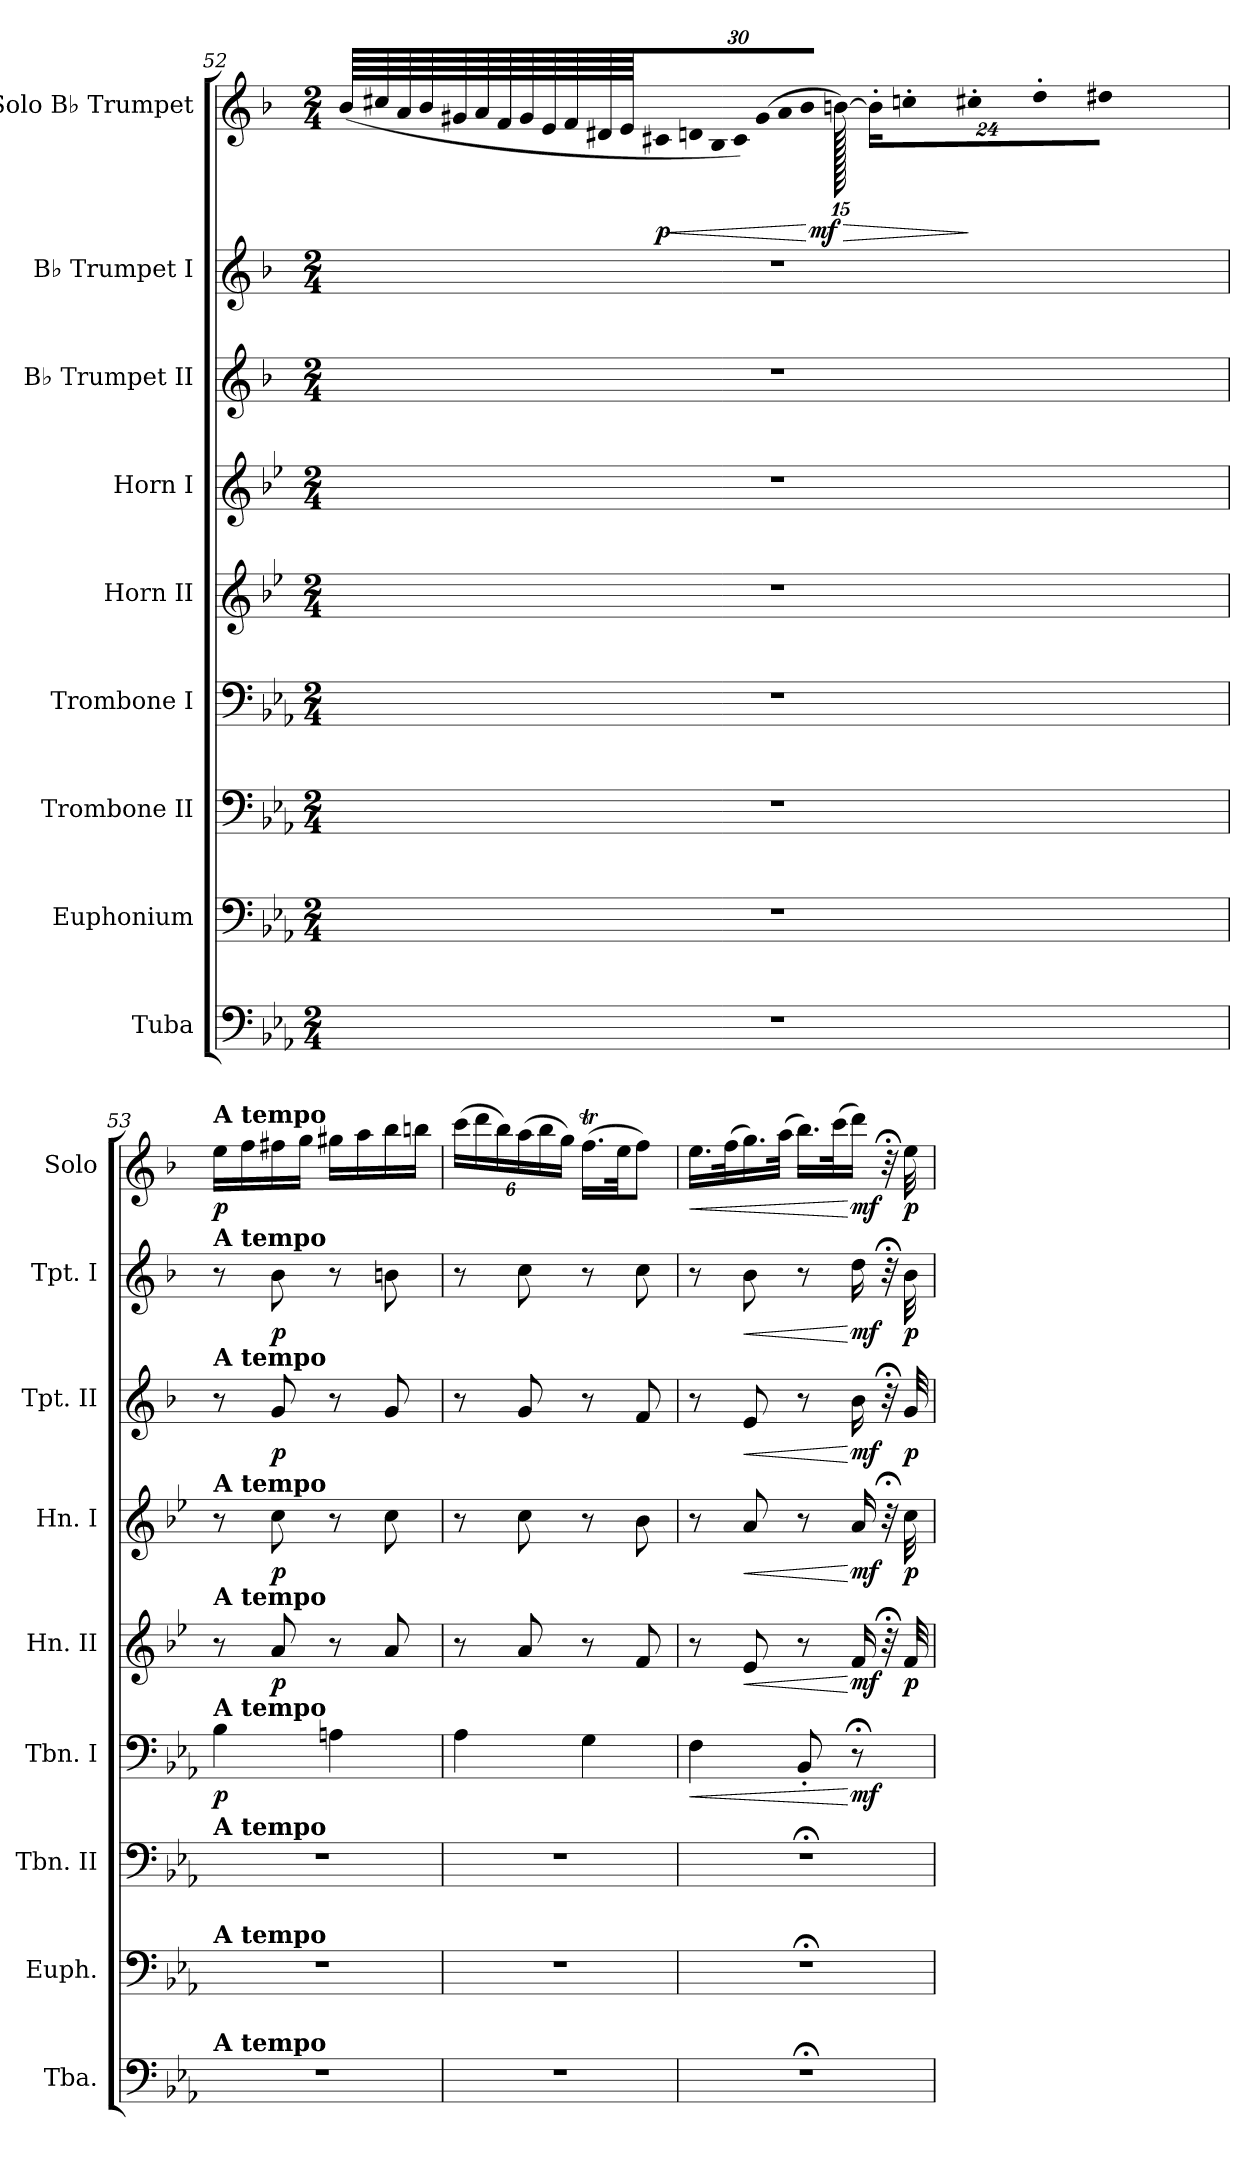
**kern	**kern	**kern	**kern	**dynam	**kern	**dynam	**kern	**dynam	**kern	**dynam	**kern	**dynam	**kern	**dynam
*part9	*part8	*part7	*part6	*part6	*part5	*part5	*part4	*part4	*part3	*part3	*part2	*part2	*part1	*part1
*staff9	*staff8	*staff7	*staff6	*staff6	*staff5	*staff5	*staff4	*staff4	*staff3	*staff3	*staff2	*staff2	*staff1	*staff1
*I"Tuba	*I"Euphonium	*I"Trombone II	*I"Trombone I	*	*I"Horn II	*	*I"Horn I	*	*I"B♭ Trumpet II	*	*I"B♭ Trumpet I	*	*I"Solo B♭ Trumpet	*
*I'Tba.	*I'Euph.	*I'Tbn. II	*I'Tbn. I	*	*I'Hn. II	*	*I'Hn. I	*	*I'Tpt. II	*	*I'Tpt. I	*	*I'Solo	*
!!LO:PB:g=z
*clefF4	*clefF4	*clefF4	*clefF4	*	*clefG2	*	*clefG2	*	*clefG2	*	*clefG2	*	*clefG2	*
*	*	*	*	*	*ITrd4c7	*	*ITrd4c7	*	*ITrd1c2	*	*ITrd1c2	*	*ITrd1c2	*
*k[b-e-a-]	*k[b-e-a-]	*k[b-e-a-]	*k[b-e-a-]	*	*k[b-e-a-]	*	*k[b-e-a-]	*	*k[b-e-a-]	*	*k[b-e-a-]	*	*k[b-e-a-]	*
*M2/4	*M2/4	*M2/4	*M2/4	*	*M2/4	*	*M2/4	*	*M2/4	*	*M2/4	*	*M2/4	*
=52	=52	=52	=52	=52	=52	=52	=52	=52	=52	=52	=52	=52	=52	=52
2r	2r	2r	2r	.	2r	.	2r	.	2r	.	2r	.	(<64a-/LLLL	.
.	.	.	.	.	.	.	.	.	.	.	.	.	64bn/	.
.	.	.	.	.	.	.	.	.	.	.	.	.	64g/	.
.	.	.	.	.	.	.	.	.	.	.	.	.	64a-/	.
.	.	.	.	.	.	.	.	.	.	.	.	.	64f#X/	.
.	.	.	.	.	.	.	.	.	.	.	.	.	64g/	.
*	*	*	*	*	*	*	*	*	*	*	*	*	*MM50	*
.	.	.	.	.	.	.	.	.	.	.	.	.	64e-/	.
.	.	.	.	.	.	.	.	.	.	.	.	.	64f#/	.
.	.	.	.	.	.	.	.	.	.	.	.	.	64d/	.
*	*	*	*	*	*	*	*	*	*	*	*	*	*MM35	*
.	.	.	.	.	.	.	.	.	.	.	.	.	64e-/	.
.	.	.	.	.	.	.	.	.	.	.	.	.	64c#X/	.
.	.	.	.	.	.	.	.	.	.	.	.	.	64d/	.
*	*	*	*	*	*	*	*	*	*	*	*	*	*Xbrackettup	*
*	*	*	*	*	*	*	*	*	*	*	*	*	*MM20	*
!	!	!	!	!	!	!	!	!	!	!	!	!	!LO:N:vis=64	!LO:DY:b
.	.	.	.	.	.	.	.	.	.	.	.	.	1920%17Bn/	p
!	!	!	!	!	!	!	!	!	!	!	!	!	!LO:N:vis=64	!LO:HP:b
.	.	.	.	.	.	.	.	.	.	.	.	.	1920%17cn/	<
!	!	!	!	!	!	!	!	!	!	!	!	!	!LO:N:vis=64	!
.	.	.	.	.	.	.	.	.	.	.	.	.	1920%17A-/	.
*	*	*	*	*	*	*	*	*	*	*	*	*	*MM5	*
!	!	!	!	!	!	!	!	!	!	!	!	!	!LO:N:vis=64	!
.	.	.	.	.	.	.	.	.	.	.	.	.	1920%17B/)	.
*	*	*	*	*	*	*	*	*	*	*	*	*	*MM40	*
!	!	!	!	!	!	!	!	!	!	!	!	!	!LO:N:vis=64	!
.	.	.	.	.	.	.	.	.	.	.	.	.	(>1920%17f#/	.
!	!	!	!	!	!	!	!	!	!	!	!	!	!LO:N:vis=64	!
.	.	.	.	.	.	.	.	.	.	.	.	.	1920%17g/	.
!	!	!	!	!	!	!	!	!	!	!	!	!	!LO:N:vis=64	!
.	.	.	.	.	.	.	.	.	.	.	.	.	1920%17a-/JJJJ	.
*	*	*	*	*	*	*	*	*	*	*	*	*	*MM70	*
!	!	!	!	!	!	!	!	!	!	!	!	!	!	!LO:HP:n=1:b
!	!	!	!	!	!	!	!	!	!	!	!	!	!	!LO:DY:n=1:b
.	.	.	.	.	.	.	.	.	.	.	.	.	[1920an\)	[ > mf
.	.	.	.	.	.	.	.	.	.	.	.	.	384%19a'\LL]	.
.	.	.	.	.	.	.	.	.	.	.	.	.	20b-X'\	.
*	*	*	*	*	*	*	*	*	*	*	*	*	*MM60	*
.	.	.	.	.	.	.	.	.	.	.	.	.	20bn'\	.
*	*	*	*	*	*	*	*	*	*	*	*	*	*MM45	*
.	.	.	.	.	.	.	.	.	.	.	.	.	20cc'\	.
*	*	*	*	*	*	*	*	*	*	*	*	*	*MM25	*
.	.	.	.	.	.	.	.	.	.	.	.	.	20cc#X\JJ	.
.	.	.	.	.	.	.	.	.	.	.	.	.	1920ryy	]
=53	=53	=53	=53	=53	=53	=53	=53	=53	=53	=53	=53	=53	=53	=53
*	*	*	*	*	*	*	*	*	*	*	*	*	*MM70	*
!	!	!	!	!	!	!	!	!	!	!	!	!	!LO:TX:a:B:t=A tempo	!
!	!	!	!	!	!	!	!	!	!	!	!LO:TX:a:B:t=A tempo	!	!	!
!	!	!	!	!	!	!	!	!	!LO:TX:a:B:t=A tempo	!	!	!	!	!
!	!	!	!	!	!	!	!LO:TX:a:B:t=A tempo	!	!	!	!	!	!	!
!	!	!	!	!	!LO:TX:a:B:t=A tempo	!	!	!	!	!	!	!	!	!
!	!	!	!LO:TX:a:B:t=A tempo	!	!	!	!	!	!	!	!	!	!	!
!	!	!LO:TX:a:B:t=A tempo	!	!	!	!	!	!	!	!	!	!	!	!
!	!LO:TX:a:B:t=A tempo	!	!	!	!	!	!	!	!	!	!	!	!	!
!LO:TX:a:B:t=A tempo	!	!	!	!	!	!	!	!	!	!	!	!	!	!
!	!	!	!	!LO:DY:b	!	!	!	!	!	!	!	!	!	!LO:DY:b
2r	2r	2r	4B-\	p	8r	.	8r	.	8r	.	8r	.	16dd\LL	p
.	.	.	.	.	.	.	.	.	.	.	.	.	16ee-\	.
!	!	!	!	!	!	!LO:DY:b	!	!LO:DY:b	!	!LO:DY:b	!	!LO:DY:b	!	!
.	.	.	.	.	8d/	p	8f\	p	8f/	p	8a-\	p	16een\	.
.	.	.	.	.	.	.	.	.	.	.	.	.	16ff\JJ	.
.	.	.	4An\	.	8r	.	8r	.	8r	.	8r	.	16ff#X\LL	.
.	.	.	.	.	.	.	.	.	.	.	.	.	16gg\	.
.	.	.	.	.	8d/	.	8f\	.	8f/	.	8an\	.	16aa-\	.
.	.	.	.	.	.	.	.	.	.	.	.	.	16aan\JJ	.
!!LO:PB:g=z
=54	=54	=54	=54	=54	=54	=54	=54	=54	=54	=54	=54	=54	=54	=54
2r	2r	2r	4A-\	.	8r	.	8r	.	8r	.	8r	.	(>24bb-\LL	.
.	.	.	.	.	.	.	.	.	.	.	.	.	24ccc\	.
.	.	.	.	.	.	.	.	.	.	.	.	.	24aa-\)	.
.	.	.	.	.	8d/	.	8f\	.	8f/	.	8b-\	.	(>24gg\	.
.	.	.	.	.	.	.	.	.	.	.	.	.	24aa-\	.
.	.	.	.	.	.	.	.	.	.	.	.	.	24ff\JJ)	.
.	.	.	4G\	.	8r	.	8r	.	8r	.	8r	.	(>16.ee-T\LL	.
.	.	.	.	.	.	.	.	.	.	.	.	.	32dd\JK	.
.	.	.	.	.	8B-/	.	8e-\	.	8e-/	.	8b-\	.	8ee-\J)	.
=55	=55	=55	=55	=55	=55	=55	=55	=55	=55	=55	=55	=55	=55	=55
!	!	!	!	!LO:HP:b	!	!	!	!	!	!	!	!	!	!LO:HP:b
2r;<	2r;<	2r;<	4F\	<	8r	.	8r	.	8r	.	8r	.	16.dd\LL	<
.	.	.	.	.	.	.	.	.	.	.	.	.	(>32ee-\K	.
!	!	!	!	!	!	!LO:HP:b	!	!LO:HP:b	!	!LO:HP:b	!	!LO:HP:b	!	!
.	.	.	.	.	8A-/	<	8d/	<	8d/	<	8a-\	<	16.ff\)	.
.	.	.	.	.	.	.	.	.	.	.	.	.	(>32gg\JJk	.
.	.	.	8BB-'/	.	8r	.	8r	.	8r	.	8r	.	16.aa-\LL)	.
.	.	.	.	.	.	.	.	.	.	.	.	.	(>32bb-\K	.
!	!	!	!	!LO:DY:n=1:b	!	!LO:DY:n=1:b	!	!LO:DY:n=1:b	!	!LO:DY:n=1:b	!	!LO:DY:n=1:b	!	!LO:DY:n=1:b
.	.	.	8r;<	[ mf	16B-/	[ mf	16d/	[ mf	16a-\	[ mf	16cc\	[ mf	16ccc\JJ)	[ mf
*	*	*	*	*	*	*	*	*	*	*	*	*	*MM3	*
.	.	.	.	.	32r;<	.	32r;<	.	32r;<	.	32r;<	.	32r;<	.
*	*	*	*	*	*	*	*	*	*	*	*	*	*MM70	*
!	!	!	!	!	!	!LO:DY:n=2:b	!	!LO:DY:n=2:b	!	!LO:DY:n=2:b	!	!LO:DY:n=2:b	!	!LO:DY:n=2:b
.	.	.	.	.	32B-/	p	32f\	p	32f/	p	32a-\	p	32dd\	p
=	=	=	=	=	=	=	=	=	=	=	=	=	=	=
*-	*-	*-	*-	*-	*-	*-	*-	*-	*-	*-	*-	*-	*-	*-
